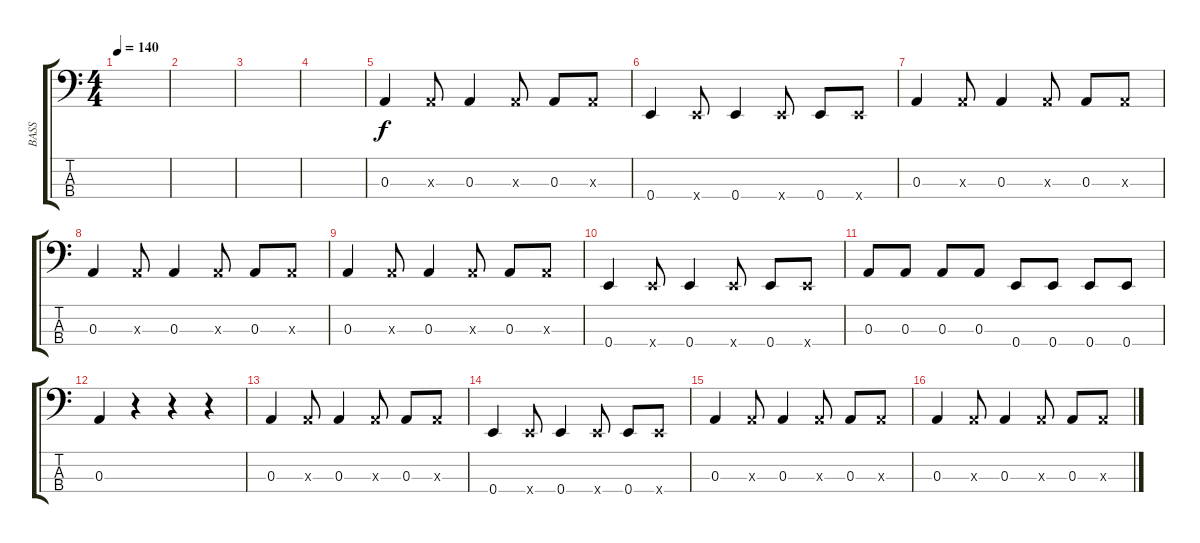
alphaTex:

\track ("BASS" "BASS") {instrument electricbasspick}
\staff {score tabs}
\tuning (G2 D2 A1 E1) {hide}
\ts (4 4)
\tempo 140
\clef f4
\ks c
|
|
|
|
0.3.4 0.3{x}.8 0.3.4 0.3{x}.8 0.3.8 0.3{x}.8 |
0.4.4 0.4{x}.8 0.4.4 0.4{x}.8 0.4.8 0.4{x}.8 |
0.3.4 0.3{x}.8 0.3.4 0.3{x}.8 0.3.8 0.3{x}.8 |
0.3.4 0.3{x}.8 0.3.4 0.3{x}.8 0.3.8 0.3{x}.8 |
0.3.4 0.3{x}.8 0.3.4 0.3{x}.8 0.3.8 0.3{x}.8 |
0.4.4 0.4{x}.8 0.4.4 0.4{x}.8 0.4.8 0.4{x}.8 |
0.3.8 0.3.8 0.3.8 0.3.8 0.4.8 0.4.8 0.4.8 0.4.8 |
0.3.4 r.4 r.4 r.4 |
0.3.4 0.3{x}.8 0.3.4 0.3{x}.8 0.3.8 0.3{x}.8 |
0.4.4 0.4{x}.8 0.4.4 0.4{x}.8 0.4.8 0.4{x}.8 |
0.3.4 0.3{x}.8 0.3.4 0.3{x}.8 0.3.8 0.3{x}.8 |
0.3.4 0.3{x}.8 0.3.4 0.3{x}.8 0.3.8 0.3{x}.8
